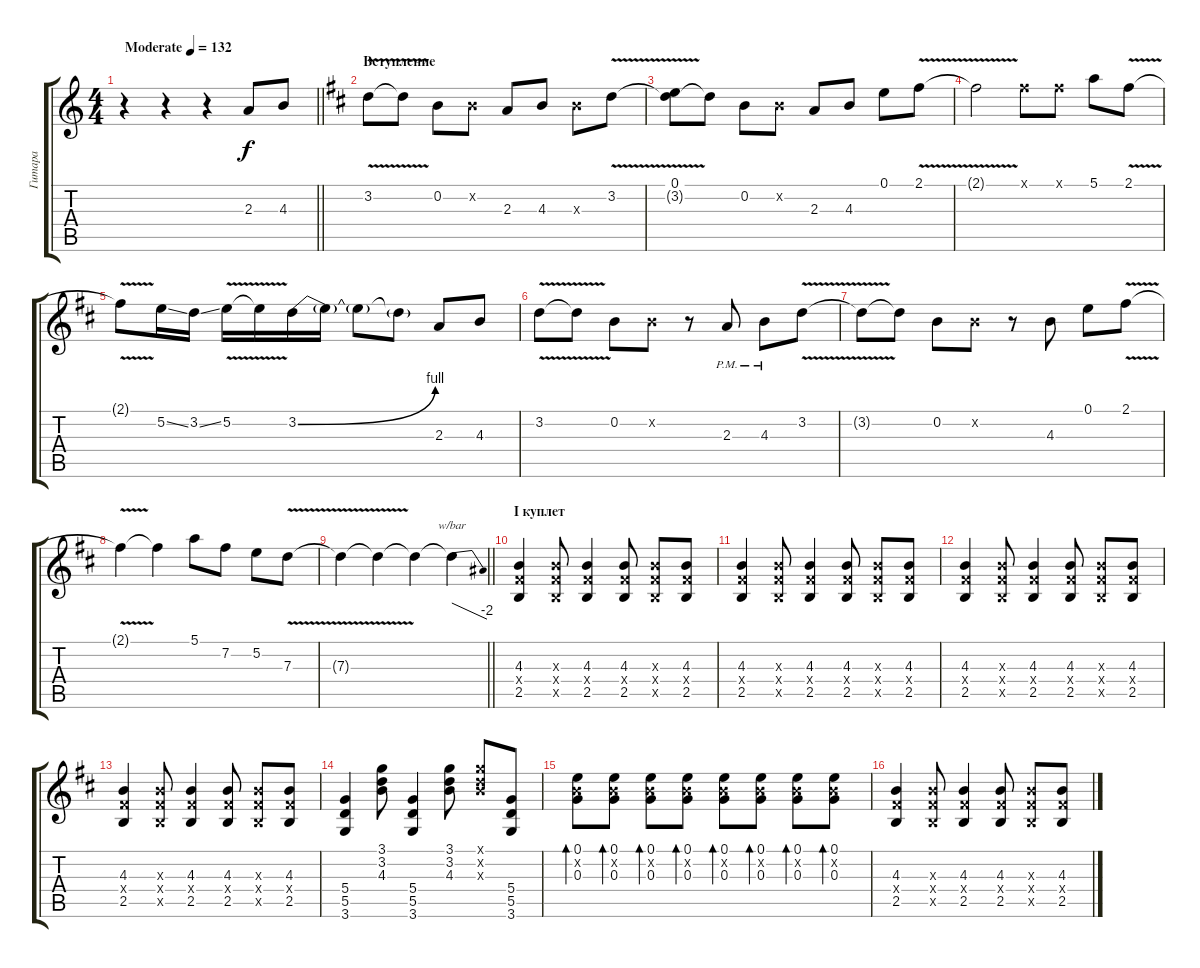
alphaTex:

\track ("Гитара" "Гитара") {instrument distortionguitar}
\staff {score tabs}
\tuning (E4 B3 G3 D3 A2 E2) {hide}
\ts (4 4)
\tempo (132 "Moderate")
\clef g2
\barLineRight lightlight
\ks c
r.4{dy f instrument distortionguitar} r.4 r.4 2.3.8 4.3.8 |
\section ("" "Вступление")
\ks bminor
3.2{v}.8 3.2{t}.8 0.2.8 0.2{x}.8 2.3.8 4.3.8 4.3{x}.8 3.2{v}.8 |
(0.1 3.2{t}).8 3.2{t}.8 0.2.8 0.2{x}.8 2.3.8 4.3.8 0.1.8 2.1{v}.8 |
2.1{t}.2 2.1{x}.8 2.1{x}.8 5.1.8 2.1{v}.8 |
2.1{t}.8 5.2{ss}.16 3.2{ss}.16 5.2{v}.16 5.2{t}.16 3.2{be (bend 0 0 60 4)}.16 3.2{t}.16 3.2{t}.8 3.2{t}.8 2.3.8 4.3.8 |
3.2{v}.8 3.2{t}.8 0.2.8 0.2{x}.8 r.8 2.3{pm}.8 4.3{pm}.8 3.2{v}.8 |
3.2{t}.8 3.2{t}.8 0.2.8 0.2{x}.8 r.8 4.3.8 0.1.8 2.1{v}.8 |
2.1{t}.4 2.1{t}.4 5.1.8 7.2.8 5.2.8 7.3{v}.8 |
\barLineRight lightlight
7.3{v t}.4 7.3{t}.4 7.3{t}.4 7.3{t}.4{tbe (dive default 0 0 60 -8)} |
\section ("" "I куплет")
(4.3 4.4{x} 2.5).4 (4.3{x} 4.4{x} 2.5{x}).8 (4.3 4.4{x} 2.5).4 (4.3 4.4{x} 2.5).8 (4.3{x} 4.4{x} 2.5{x}).8 (4.3 4.4{x} 2.5).8 |
(4.3 4.4{x} 2.5).4 (4.3{x} 4.4{x} 2.5{x}).8 (4.3 4.4{x} 2.5).4 (4.3 4.4{x} 2.5).8 (4.3{x} 4.4{x} 2.5{x}).8 (4.3 4.4{x} 2.5).8 |
(4.3 4.4{x} 2.5).4 (4.3{x} 4.4{x} 2.5{x}).8 (4.3 4.4{x} 2.5).4 (4.3 4.4{x} 2.5).8 (4.3{x} 4.4{x} 2.5{x}).8 (4.3 4.4{x} 2.5).8 |
(4.3 4.4{x} 2.5).4 (4.3{x} 4.4{x} 2.5{x}).8 (4.3 4.4{x} 2.5).4 (4.3 4.4{x} 2.5).8 (4.3{x} 4.4{x} 2.5{x}).8 (4.3 4.4{x} 2.5).8 |
(5.4 5.5 3.6).4 (3.1 3.2 4.3).8 (5.4 5.5 3.6).4 (3.1 3.2 4.3).8 (3.1{x} 3.2{x} 4.3{x}).8 (5.4 5.5 3.6).8 |
(0.1 0.2{x} 0.3).8{bd 60} (0.1 0.2{x} 0.3).8{bd 60} (0.1 0.2{x} 0.3).8{bd 60} (0.1 0.2{x} 0.3).8{bd 60} (0.1 0.2{x} 0.3).8{bd 60} (0.1 0.2{x} 0.3).8{bd 60} (0.1 0.2{x} 0.3).8{bd 60} (0.1 0.2{x} 0.3).8{bd 60} |
(4.3 4.4{x} 2.5).4 (4.3{x} 4.4{x} 2.5{x}).8 (4.3 4.4{x} 2.5).4 (4.3 4.4{x} 2.5).8 (4.3{x} 4.4{x} 2.5{x}).8 (4.3 4.4{x} 2.5).8
